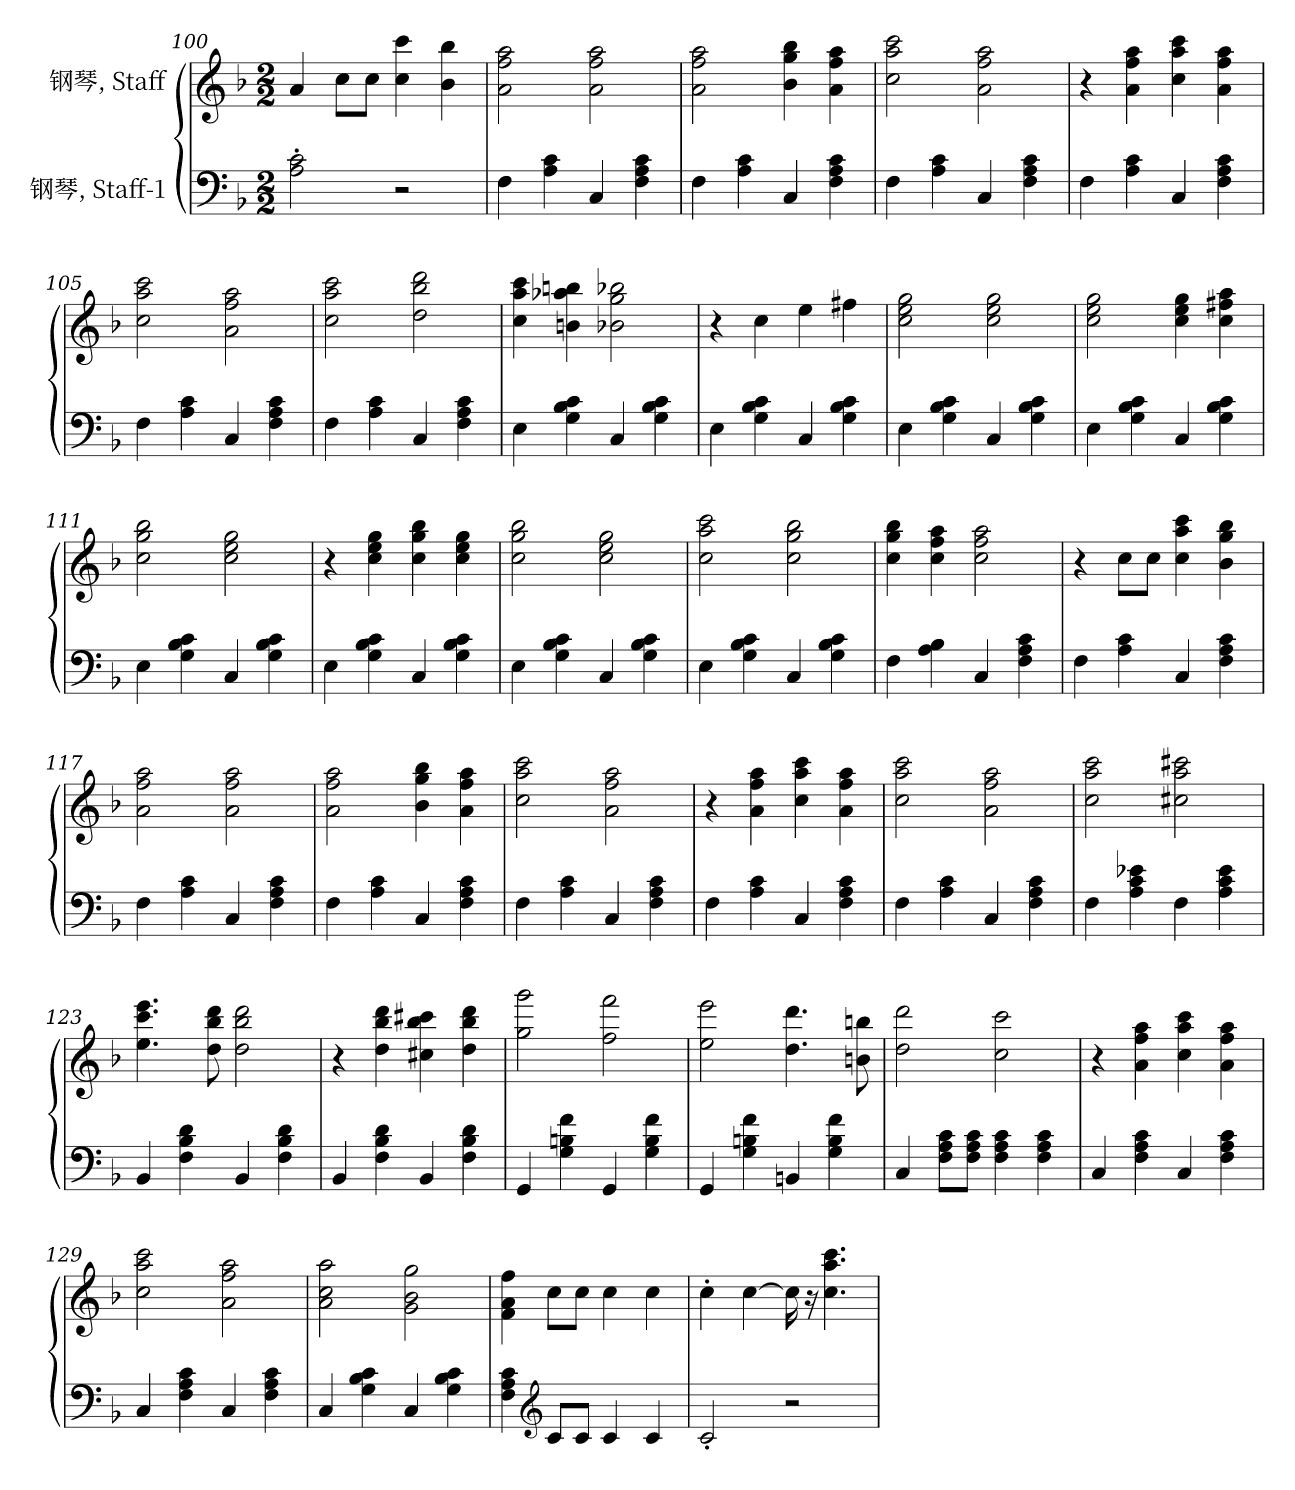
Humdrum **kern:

**kern	**kern
*part2	*part1
*staff2	*staff1
*I"钢琴, Staff-1	*I"钢琴, Staff
*clefF4	*clefG2
*k[b-]	*k[b-]
*M2/2	*M2/2
=100	=100
2A\' 2c\'	4a/
.	8cc\L
.	8cc\J
2r	4cc\ 4ccc\
.	4b-\ 4bb-\
=101	=101
4F\	2a\ 2ff\ 2aa\
4A\ 4c\	.
4C/	2a\ 2ff\ 2aa\
4F\ 4A\ 4c\	.
=102	=102
4F\	2a\ 2ff\ 2aa\
4A\ 4c\	.
4C/	4b-\ 4gg\ 4bb-\
4F\ 4A\ 4c\	4a\ 4ff\ 4aa\
!!LO:LB:g=z
=103	=103
4F\	2cc\ 2aa\ 2ccc\
4A\ 4c\	.
4C/	2a\ 2ff\ 2aa\
4F\ 4A\ 4c\	.
=104	=104
4F\	4r
4A\ 4c\	4a\ 4ff\ 4aa\
4C/	4cc\ 4aa\ 4ccc\
4F\ 4A\ 4c\	4a\ 4ff\ 4aa\
=105	=105
4F\	2cc\ 2aa\ 2ccc\
4A\ 4c\	.
4C/	2a\ 2ff\ 2aa\
4F\ 4A\ 4c\	.
=106	=106
4F\	2cc\ 2aa\ 2ccc\
4A\ 4c\	.
4C/	2dd\ 2bb-\ 2ddd\
4F\ 4A\ 4c\	.
=107	=107
4E\	4cc\ 4aa\ 4ccc\
4G\ 4B-\ 4c\	4bn\ 4aa-X\ 4bbn\
4C/	2b-X\ 2gg\ 2bb-X\
4G\ 4B-\ 4c\	.
=108	=108
4E\	4r
4G\ 4B-\ 4c\	4cc\
4C/	4ee\
4G\ 4B-\ 4c\	4ff#X\
=109	=109
4E\	2cc\ 2ee\ 2gg\
4G\ 4B-\ 4c\	.
4C/	2cc\ 2ee\ 2gg\
4G\ 4B-\ 4c\	.
!!LO:LB:g=z
=110	=110
4E\	2cc\ 2ee\ 2gg\
4G\ 4B-\ 4c\	.
4C/	4cc\ 4ee\ 4gg\
4G\ 4B-\ 4c\	4cc\ 4ff#X\ 4aa\
=111	=111
4E\	2cc\ 2gg\ 2bb-\
4G\ 4B-\ 4c\	.
4C/	2cc\ 2ee\ 2gg\
4G\ 4B-\ 4c\	.
=112	=112
4E\	4r
4G\ 4B-\ 4c\	4cc\ 4ee\ 4gg\
4C/	4cc\ 4gg\ 4bb-\
4G\ 4B-\ 4c\	4cc\ 4ee\ 4gg\
=113	=113
4E\	2cc\ 2gg\ 2bb-\
4G\ 4B-\ 4c\	.
4C/	2cc\ 2ee\ 2gg\
4G\ 4B-\ 4c\	.
=114	=114
4E\	2cc\ 2aa\ 2ccc\
4G\ 4B-\ 4c\	.
4C/	2cc\ 2gg\ 2bb-\
4G\ 4B-\ 4c\	.
=115	=115
4F\	4cc\ 4gg\ 4bb-\
4A\ 4B-\	4cc\ 4ff\ 4aa\
4C/	2cc\ 2ff\ 2aa\
4F\ 4A\ 4c\	.
!!LO:LB:g=z
=116	=116
4F\	4r
4A\ 4c\	8cc\L
.	8cc\J
4C/	4cc\ 4aa\ 4ccc\
4F\ 4A\ 4c\	4b-\ 4gg\ 4bb-\
=117	=117
4F\	2a\ 2ff\ 2aa\
4A\ 4c\	.
4C/	2a\ 2ff\ 2aa\
4F\ 4A\ 4c\	.
=118	=118
4F\	2a\ 2ff\ 2aa\
4A\ 4c\	.
4C/	4b-\ 4gg\ 4bb-\
4F\ 4A\ 4c\	4a\ 4ff\ 4aa\
=119	=119
4F\	2cc\ 2aa\ 2ccc\
4A\ 4c\	.
4C/	2a\ 2ff\ 2aa\
4F\ 4A\ 4c\	.
=120	=120
4F\	4r
4A\ 4c\	4a\ 4ff\ 4aa\
4C/	4cc\ 4aa\ 4ccc\
4F\ 4A\ 4c\	4a\ 4ff\ 4aa\
=121	=121
4F\	2cc\ 2aa\ 2ccc\
4A\ 4c\	.
4C/	2a\ 2ff\ 2aa\
4F\ 4A\ 4c\	.
=122	=122
4F\	2cc\ 2aa\ 2ccc\
4A\ 4c\ 4e-X\	.
4F\	2cc#X\ 2aa\ 2ccc#X\
4A\ 4c\ 4e-\	.
!!LO:LB:g=z
=123	=123
4BB-/	4.ee\ 4.ccc\ 4.eee\
4F\ 4B-\ 4d\	.
.	8dd\ 8bb-\ 8ddd\
4BB-/	2dd\ 2bb-\ 2ddd\
4F\ 4B-\ 4d\	.
=124	=124
4BB-/	4r
4F\ 4B-\ 4d\	4dd\ 4bb-\ 4ddd\
4BB-/	4cc#X\ 4bb-\ 4ccc#X\
4F\ 4B-\ 4d\	4dd\ 4bb-\ 4ddd\
=125	=125
4GG/	2gg\ 2ggg\
4G\ 4Bn\ 4f\	.
4GG/	2ff\ 2fff\
4G\ 4B\ 4f\	.
=126	=126
4GG/	2ee\ 2eee\
4G\ 4Bn\ 4f\	.
4BBn/	4.dd\ 4.ddd\
4G\ 4B\ 4f\	.
.	8bn\ 8bbn\
=127	=127
4C/	2dd\ 2ddd\
8F\ 8A\ 8c\L	.
8F\ 8A\ 8c\J	.
4F\ 4A\ 4c\	2cc\ 2ccc\
4F\ 4A\ 4c\	.
=128	=128
4C/	4r
4F\ 4A\ 4c\	4a\ 4ff\ 4aa\
4C/	4cc\ 4aa\ 4ccc\
4F\ 4A\ 4c\	4a\ 4ff\ 4aa\
!!LO:PB:g=z
=129	=129
4C/	2cc\ 2aa\ 2ccc\
4F\ 4A\ 4c\	.
4C/	2a\ 2ff\ 2aa\
4F\ 4A\ 4c\	.
=130	=130
4C/	2a\ 2cc\ 2aa\
4G\ 4B-\ 4c\	.
4C/	2g\ 2b-\ 2gg\
4G\ 4B-\ 4c\	.
=131	=131
4F\ 4A\ 4c\	4f\ 4a\ 4ff\
*clefG2	*
8c/L	8cc\L
8c/J	8cc\J
4c/	4cc\
4c/	4cc\
=132	=132
2c'/	4cc'\
.	[4cc\
2r	16cc\]
.	16r
.	4.cc\ 4.aa\ 4.ccc\
=	=
*-	*-
